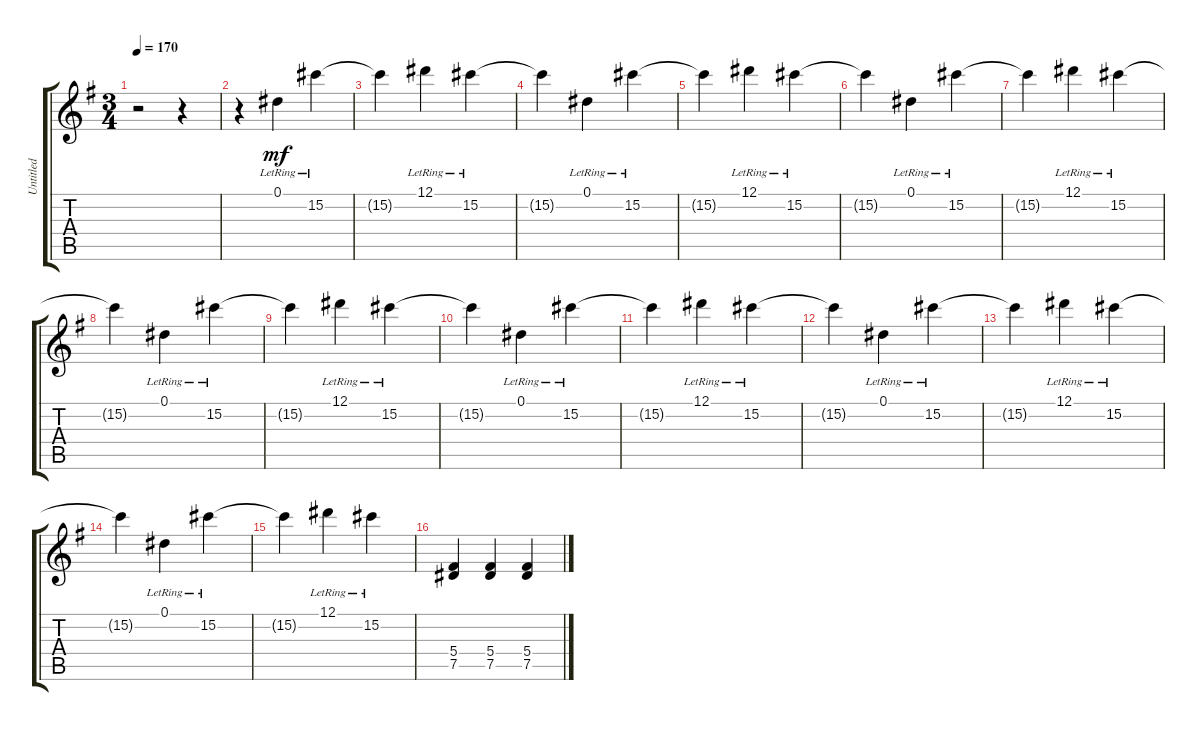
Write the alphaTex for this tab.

\track ("Untitled" "Untitled") {instrument electricguitarjazz}
\staff {score tabs}
\tuning (Eb4 Bb3 Gb3 Db3 Ab2 Eb2) {hide}
\ts (3 4)
\tempo 170
\clef g2
\ks g
r.2{dy mf} r.4 |
r.4 0.1{lr}.4 15.2{lr}.4 |
15.2{t}.4 12.1{lr}.4 15.2{lr}.4 |
15.2{t}.4 0.1{lr}.4 15.2{lr}.4 |
15.2{t}.4 12.1{lr}.4 15.2{lr}.4 |
15.2{t}.4 0.1{lr}.4 15.2{lr}.4 |
15.2{t}.4 12.1{lr}.4 15.2{lr}.4 |
15.2{t}.4 0.1{lr}.4 15.2{lr}.4 |
15.2{t}.4 12.1{lr}.4 15.2{lr}.4 |
15.2{t}.4 0.1{lr}.4 15.2{lr}.4 |
15.2{t}.4 12.1{lr}.4 15.2{lr}.4 |
15.2{t}.4 0.1{lr}.4 15.2{lr}.4 |
15.2{t}.4 12.1{lr}.4 15.2{lr}.4 |
15.2{t}.4 0.1{lr}.4 15.2{lr}.4 |
15.2{t}.4 12.1{lr}.4 15.2{lr}.4 |
(5.4 7.5).4 (5.4 7.5).4 (5.4 7.5).4
